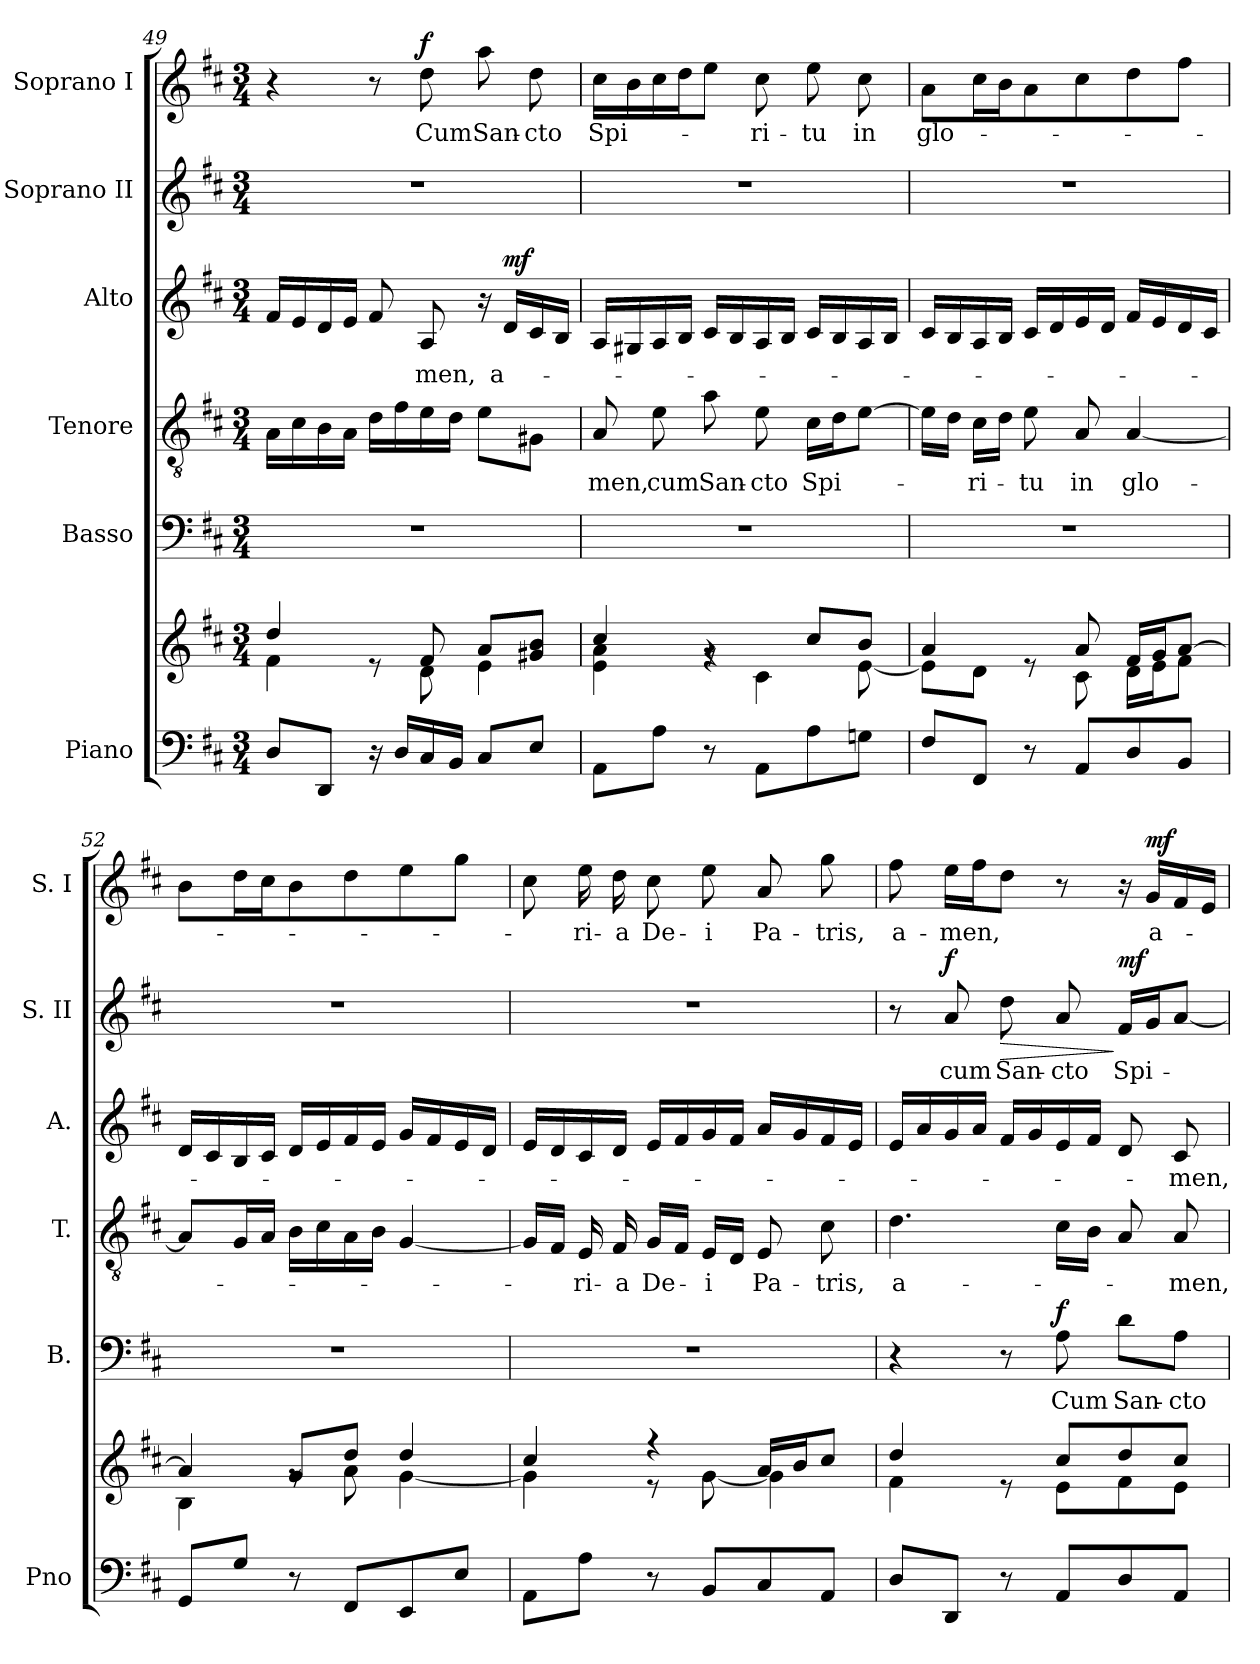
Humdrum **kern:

**kern	**kern	**kern	**text	**dynam	**kern	**text	**kern	**text	**dynam	**kern	**text	**dynam	**kern	**text	**dynam
*part6	*part6	*part5	*part5	*part5	*part4	*part4	*part3	*part3	*part3	*part2	*part2	*part2	*part1	*part1	*part1
*staff7	*staff6	*staff5	*staff5	*staff5	*staff4	*staff4	*staff3	*staff3	*staff3	*staff2	*staff2	*staff2	*staff1	*staff1	*staff1
*I"Piano	*	*I"Basso	*	*	*I"Tenore	*	*I"Alto	*	*	*I"Soprano II	*	*	*I"Soprano I	*	*
*I'Pno	*	*I'B.	*	*	*I'T.	*	*I'A.	*	*	*I'S. II	*	*	*I'S. I	*	*
*clefF4	*clefG2	*clefF4	*	*	*clefGv2	*	*clefG2	*	*	*clefG2	*	*	*clefG2	*	*
*ITrd1c1	*ITrd1c1	*ITrd1c1	*	*	*ITrd1c1	*	*ITrd1c1	*	*	*ITrd1c1	*	*	*ITrd1c1	*	*
*k[f#c#g#d#a#e#b#]	*k[f#c#g#d#a#e#b#]	*k[f#c#g#d#a#e#b#]	*	*	*k[f#c#g#d#a#e#b#]	*	*k[f#c#g#d#a#e#b#]	*	*	*k[f#c#g#d#a#e#b#]	*	*	*k[f#c#g#d#a#e#b#]	*	*
*M3/4	*M3/4	*M3/4	*	*	*M3/4	*	*M3/4	*	*	*M3/4	*	*	*M3/4	*	*
=49	=49	=49	=49	=49	=49	=49	=49	=49	=49	=49	=49	=49	=49	=49	=49
*	*^	*	*	*	*	*	*	*	*	*	*	*	*	*	*
8C#/L	4cc#/	4e#\	2.r	.	.	16G#\LL	.	16e#/LL	.	.	2.r	.	.	4r	.	.
.	.	.	.	.	.	16B#\	.	16d#/	.	.	.	.	.	.	.	.
8CC#/J	.	.	.	.	.	16A#\	.	16c#/	.	.	.	.	.	.	.	.
.	.	.	.	.	.	16G#\JJ	.	16d#/JJ	.	.	.	.	.	.	.	.
16r	8re	8ryy	.	.	.	16c#\LL	.	8e#/	.	.	.	.	.	8r	.	.
16C#/LL	.	.	.	.	.	16e#\	.	.	.	.	.	.	.	.	.	.
!	!	!	!	!	!	!	!	!	!LO:LY:b	!	!	!	!	!	!LO:LY:b	!LO:DY:b
16BB#/	8e#/	8c#\	.	.	.	16d#\	.	8G#/	men,	.	.	.	.	8cc#\	Cum	f
16AA#/JJ	.	.	.	.	.	16c#\JJ	.	.	.	.	.	.	.	.	.	.
!	!	!	!	!	!	!	!	!	!	!	!	!	!	!	!LO:LY:b	!
8BB#/L	8g#/L	4d#\	.	.	.	8d#\L	.	16r	.	.	.	.	.	8gg#\	San-	.
!	!	!	!	!	!	!	!	!	!LO:LY:b	!LO:DY:b	!	!	!	!	!	!
.	.	.	.	.	.	.	.	16c#/LL	a-	mf	.	.	.	.	.	.
!	!	!	!	!	!	!	!	!	!	!	!	!	!	!	!LO:LY:b	!
8D#/J	8f##X/ 8a#/J	.	.	.	.	8F##X\J	.	16B#/	.	.	.	.	.	8cc#\	-cto	.
.	.	.	.	.	.	.	.	16A#/JJ	.	.	.	.	.	.	.	.
=50	=50	=50	=50	=50	=50	=50	=50	=50	=50	=50	=50	=50	=50	=50	=50	=50
!	!	!	!	!	!	!	!LO:LY:b	!	!	!	!	!	!	!	!LO:LY:b	!
8GG#\L	4b#/	4d#\ 4g#\	2.r	.	.	8G#/	men,	16G#/LL	.	.	2.r	.	.	16b#\LL	Spi-	.
.	.	.	.	.	.	.	.	16F##X/	.	.	.	.	.	16a#\	.	.
!	!	!	!	!	!	!	!LO:LY:b	!	!	!	!	!	!	!	!	!
8G#\J	.	.	.	.	.	8d#\	cum	16G#/	.	.	.	.	.	16b#\	.	.
.	.	.	.	.	.	.	.	16A#/JJ	.	.	.	.	.	16cc#\J	.	.
!	!	!	!	!	!	!	!LO:LY:b	!	!	!	!	!	!	!	!	!
8r	4rg	8rg	.	.	.	8g#\	San-	16B#/LL	.	.	.	.	.	8dd#\J	.	.
.	.	.	.	.	.	.	.	16A#/	.	.	.	.	.	.	.	.
!	!	!	!	!	!	!	!LO:LY:b	!	!	!	!	!	!	!	!LO:LY:b	!
8GG#\L	.	4B#\	.	.	.	8d#\	-cto	16G#/	.	.	.	.	.	8b#\	ri-	.
.	.	.	.	.	.	.	.	16A#/JJ	.	.	.	.	.	.	.	.
!	!	!	!	!	!	!	!LO:LY:b	!	!	!	!	!	!	!	!LO:LY:b	!
8G#\	8b#/L	.	.	.	.	16B#\LL	Spi-	16B#/LL	.	.	.	.	.	8dd#\	-tu	.
.	.	.	.	.	.	16c#\J	.	16A#/	.	.	.	.	.	.	.	.
!	!	!	!	!	!	!	!	!	!	!	!	!	!	!	!LO:LY:b	!
8F#X\J	8a#/J	[8d#\	.	.	.	[8d#\J	.	16G#/	.	.	.	.	.	8b#\	in	.
.	.	.	.	.	.	.	.	16A#/JJ	.	.	.	.	.	.	.	.
!!LO:LB:g=z
=51	=51	=51	=51	=51	=51	=51	=51	=51	=51	=51	=51	=51	=51	=51	=51	=51
!	!	!	!	!	!	!	!	!	!	!	!	!	!	!	!LO:LY:b	!
8E#/L	4g#/	8d#\L]	2.r	.	.	16d#\LL]	.	16B#/LL	.	.	2.r	.	.	8g#\L	glo-	.
.	.	.	.	.	.	16c#\JJ	.	16A#/	.	.	.	.	.	.	.	.
!	!	!	!	!	!	!	!LO:LY:b	!	!	!	!	!	!	!	!	!
8EE#/J	.	8c#\J	.	.	.	16B#\LL	ri-	16G#/	.	.	.	.	.	16b#\L	.	.
.	.	.	.	.	.	16c#\JJ	.	16A#/JJ	.	.	.	.	.	16a#\J	.	.
!	!	!	!	!	!	!	!LO:LY:b	!	!	!	!	!	!	!	!	!
8r	8re	8ryy	.	.	.	8d#\	-tu	16B#/LL	.	.	.	.	.	8g#\	.	.
.	.	.	.	.	.	.	.	16c#/	.	.	.	.	.	.	.	.
!	!	!	!	!	!	!	!LO:LY:b	!	!	!	!	!	!	!	!	!
8GG#/L	8g#/	8B#\	.	.	.	8G#/	in	16d#/	.	.	.	.	.	8b#\	.	.
.	.	.	.	.	.	.	.	16c#/JJ	.	.	.	.	.	.	.	.
!	!	!	!	!	!	!	!LO:LY:b	!	!	!	!	!	!	!	!	!
8C#/	16e#/LL	16c#\LL	.	.	.	[4G#/	glo-	16e#/LL	.	.	.	.	.	8cc#\	.	.
.	16f#/J	16d#\J	.	.	.	.	.	16d#/	.	.	.	.	.	.	.	.
8AA#/J	[8g#/J	8e#\J	.	.	.	.	.	16c#/	.	.	.	.	.	8ee#\J	.	.
.	.	.	.	.	.	.	.	16B#/JJ	.	.	.	.	.	.	.	.
=52	=52	=52	=52	=52	=52	=52	=52	=52	=52	=52	=52	=52	=52	=52	=52	=52
8FF#/L	4g#/]	4A#\	2.r	.	.	8G#/L]	.	16c#/LL	.	.	2.r	.	.	8a#\L	.	.
.	.	.	.	.	.	.	.	16B#/	.	.	.	.	.	.	.	.
8F#/J	.	.	.	.	.	16F#/L	.	16A#/	.	.	.	.	.	16cc#\L	.	.
.	.	.	.	.	.	16G#/JJ	.	16B#/JJ	.	.	.	.	.	16b#\J	.	.
8r	8f#/L	8rg	.	.	.	16A#\LL	.	16c#/LL	.	.	.	.	.	8a#\	.	.
.	.	.	.	.	.	16B#\	.	16d#/	.	.	.	.	.	.	.	.
8EE#/L	8cc#/J	8g#\	.	.	.	16G#\	.	16e#/	.	.	.	.	.	8cc#\	.	.
.	.	.	.	.	.	16A#\JJ	.	16d#/JJ	.	.	.	.	.	.	.	.
8DD#/	4cc#/	[4f#\	.	.	.	[4F#/	.	16f#/LL	.	.	.	.	.	8dd#\	.	.
.	.	.	.	.	.	.	.	16e#/	.	.	.	.	.	.	.	.
8D#/J	.	.	.	.	.	.	.	16d#/	.	.	.	.	.	8ff#\J	.	.
.	.	.	.	.	.	.	.	16c#/JJ	.	.	.	.	.	.	.	.
=53	=53	=53	=53	=53	=53	=53	=53	=53	=53	=53	=53	=53	=53	=53	=53	=53
8GG#\L	4b#/	4f#\]	2.r	.	.	16F#/LL]	.	16d#/LL	.	.	2.r	.	.	8b#\	.	.
.	.	.	.	.	.	16E#/JJ	.	16c#/	.	.	.	.	.	.	.	.
!	!	!	!	!	!	!	!LO:LY:b	!	!	!	!	!	!	!	!LO:LY:b	!
8G#\J	.	.	.	.	.	16D#/	ri-	16B#/	.	.	.	.	.	16dd#\	ri-	.
!	!	!	!	!	!	!	!LO:LY:b	!	!	!	!	!	!	!	!LO:LY:b	!
.	.	.	.	.	.	16E#/	-a	16c#/JJ	.	.	.	.	.	16cc#\	-a	.
!	!	!	!	!	!	!	!LO:LY:b	!	!	!	!	!	!	!	!LO:LY:b	!
8r	4r	8r	.	.	.	16F#/LL	De-	16d#/LL	.	.	.	.	.	8b#\	De-	.
.	.	.	.	.	.	16E#/JJ	.	16e#/	.	.	.	.	.	.	.	.
!	!	!	!	!	!	!	!LO:LY:b	!	!	!	!	!	!	!	!LO:LY:b	!
8AA#/L	.	[8f#\	.	.	.	16D#/LL	-i	16f#/	.	.	.	.	.	8dd#\	-i	.
.	.	.	.	.	.	16C#/JJ	.	16e#/JJ	.	.	.	.	.	.	.	.
!	!	!	!	!	!	!	!LO:LY:b	!	!	!	!	!	!	!	!LO:LY:b	!
8BB#/	16g#/LL	4f#\]	.	.	.	8D#/	Pa-	16g#/LL	.	.	.	.	.	8g#/	Pa-	.
.	16a#/J	.	.	.	.	.	.	16f#/	.	.	.	.	.	.	.	.
!	!	!	!	!	!	!	!LO:LY:b	!	!	!	!	!	!	!	!LO:LY:b	!
8GG#/J	8b#/J	.	.	.	.	8B#\	-tris,	16e#/	.	.	.	.	.	8ff#\	-tris,	.
.	.	.	.	.	.	.	.	16d#/JJ	.	.	.	.	.	.	.	.
!!LO:PB:g=z
=54	=54	=54	=54	=54	=54	=54	=54	=54	=54	=54	=54	=54	=54	=54	=54	=54
!	!	!	!	!	!	!	!LO:LY:b	!	!	!	!	!	!	!	!LO:LY:b	!
8C#/L	4cc#/	4e#\	4r	.	.	4.c#\	a-	16d#/LL	.	.	8r	.	.	8ee#\	a-	.
.	.	.	.	.	.	.	.	16g#/	.	.	.	.	.	.	.	.
!	!	!	!	!	!	!	!	!	!	!	!	!LO:LY:b	!LO:DY:b	!	!LO:LY:b	!
8CC#/J	.	.	.	.	.	.	.	16f#/	.	.	8g#/	cum	f	16dd#\LL	-men,	.
.	.	.	.	.	.	.	.	16g#/JJ	.	.	.	.	.	16ee#\J	.	.
!	!	!	!	!	!	!	!	!	!	!	!	!LO:LY:b	!LO:HP:b	!	!	!
8r	8re	8ryy	8r	.	.	.	.	16e#/LL	.	.	8cc#\	San-	>	8cc#\J	.	.
.	.	.	.	.	.	.	.	16f#/	.	.	.	.	.	.	.	.
!	!	!	!	!LO:LY:b	!LO:DY:b	!	!	!	!	!	!	!LO:LY:b	!	!	!	!
8GG#/L	8b#/L	8d#\L	8G#\	Cum	f	16B#\LL	.	16d#/	.	.	8g#/	-cto	.	8r	.	.
.	.	.	.	.	.	16A#\JJ	.	16e#/JJ	.	.	.	.	.	.	.	.
!	!	!	!	!LO:LY:b	!	!	!	!	!	!	!	!LO:LY:b	!LO:DY:n=1:b	!	!	!
8C#/	8cc#/	8e#\	8c#\L	San-	.	8G#/	.	8c#/	.	.	16e#/LL	Spi-	] mf	16r	.	.
!	!	!	!	!	!	!	!	!	!	!	!	!	!	!	!LO:LY:b	!LO:DY:b
.	.	.	.	.	.	.	.	.	.	.	16f#/J	.	.	16f#/LL	a-	mf
!	!	!	!	!LO:LY:b	!	!	!LO:LY:b	!	!LO:LY:b	!	!	!	!	!	!	!
8GG#/J	8b#/J	8d#\J	8G#\J	-cto	.	8G#/	men,	8B#/	men,	.	[8g#/J	.	.	16e#/	.	.
.	.	.	.	.	.	.	.	.	.	.	.	.	.	16d#/JJ	.	.
*	*v	*v	*	*	*	*	*	*	*	*	*	*	*	*	*	*
=	=	=	=	=	=	=	=	=	=	=	=	=	=	=	=
*-	*-	*-	*-	*-	*-	*-	*-	*-	*-	*-	*-	*-	*-	*-	*-
